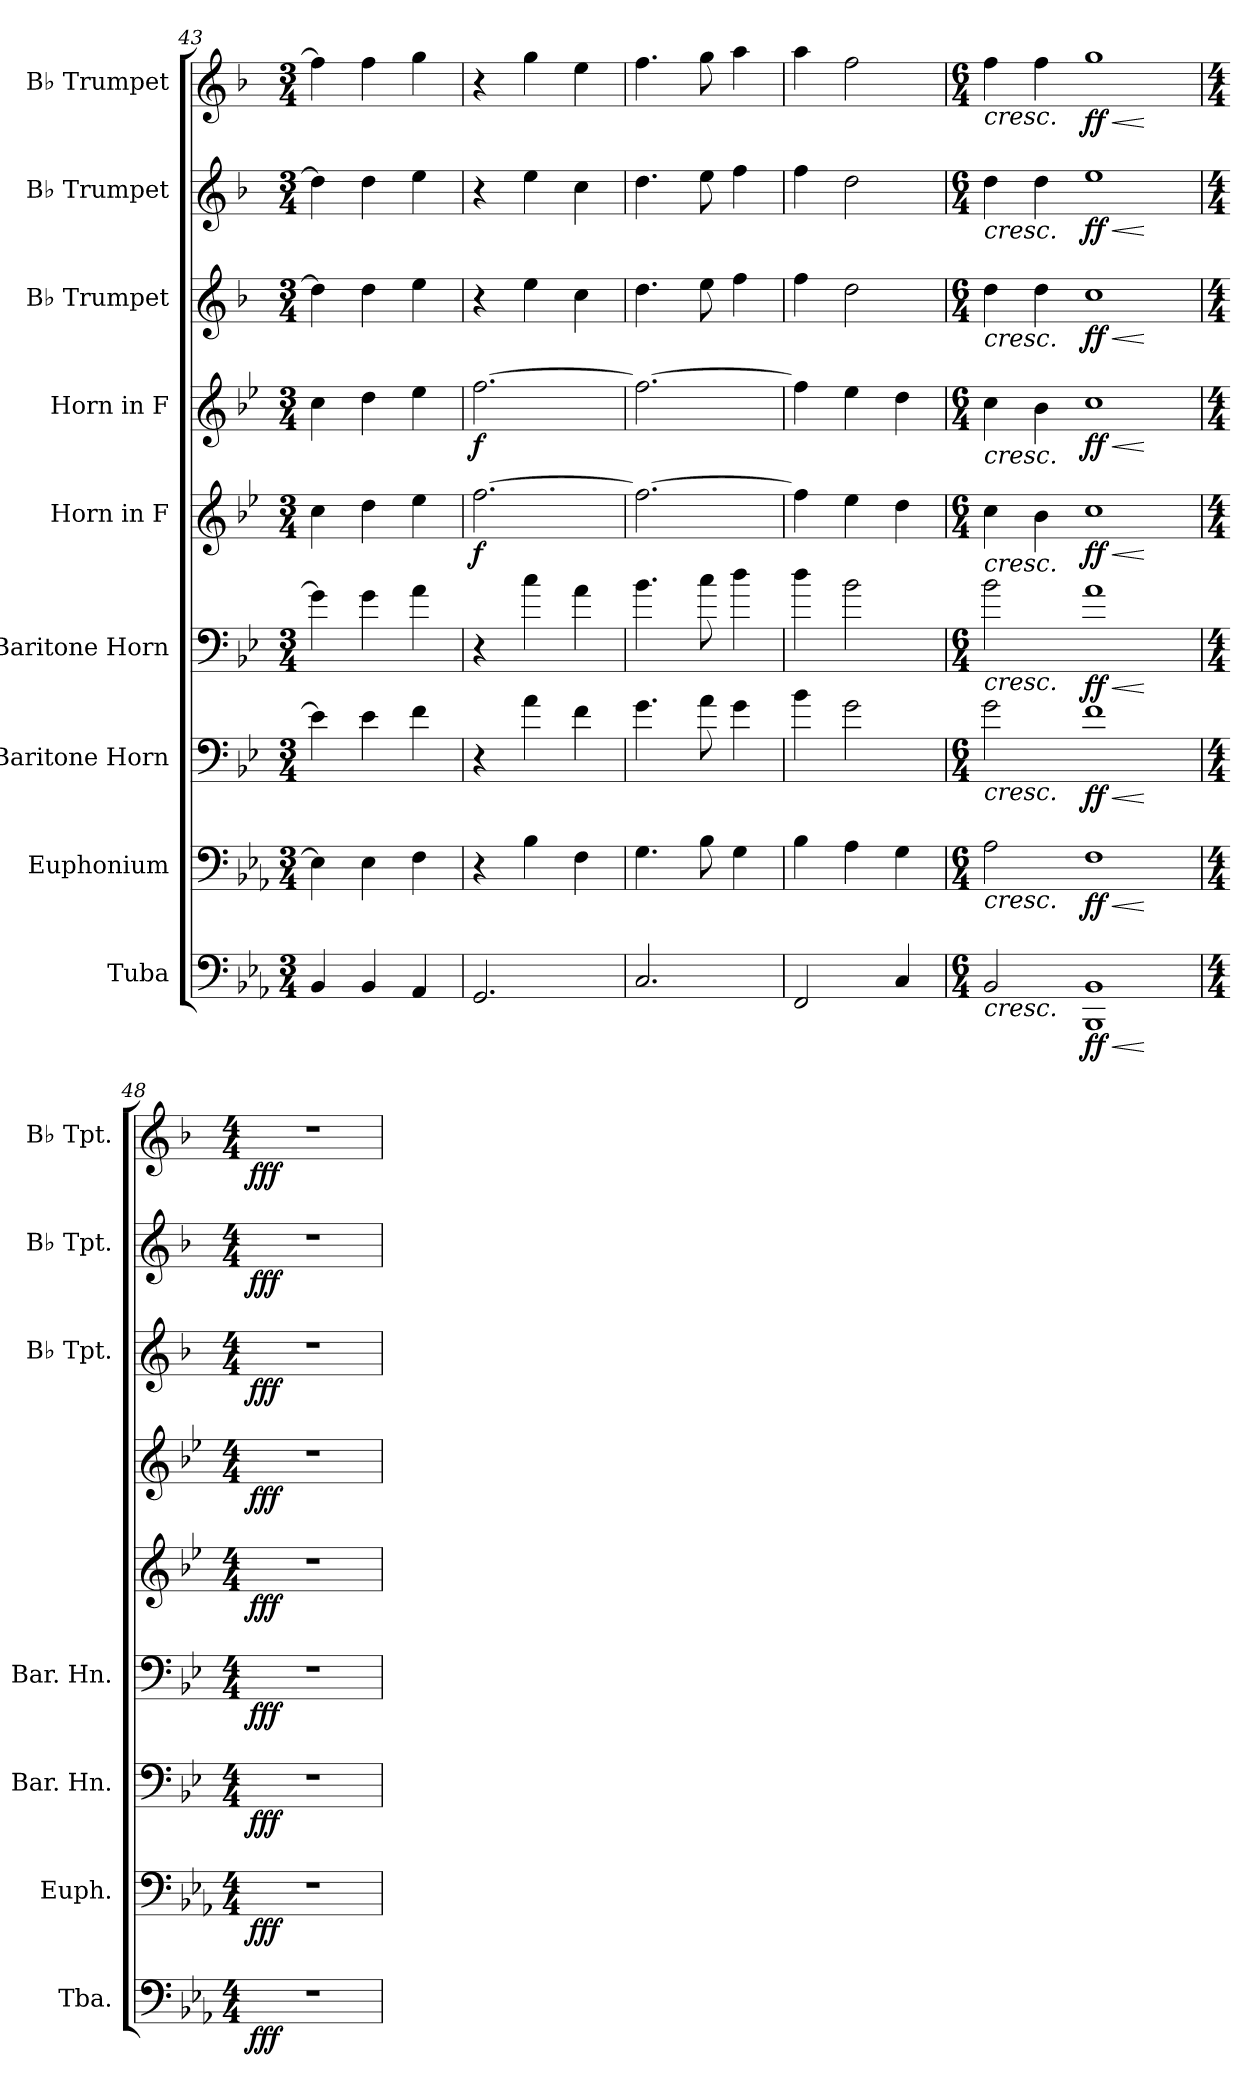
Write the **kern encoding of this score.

**kern	**dynam	**kern	**dynam	**kern	**dynam	**kern	**dynam	**kern	**dynam	**kern	**dynam	**kern	**dynam	**kern	**dynam	**kern	**dynam
*part9	*part9	*part8	*part8	*part7	*part7	*part6	*part6	*part5	*part5	*part4	*part4	*part3	*part3	*part2	*part2	*part1	*part1
*staff9	*staff9	*staff8	*staff8	*staff7	*staff7	*staff6	*staff6	*staff5	*staff5	*staff4	*staff4	*staff3	*staff3	*staff2	*staff2	*staff1	*staff1
*I"Tuba	*	*I"Euphonium	*	*I"Baritone Horn	*	*I"Baritone Horn	*	*I"Horn in F	*	*I"Horn in F	*	*I"B♭ Trumpet	*	*I"B♭ Trumpet	*	*I"B♭ Trumpet	*
*I'Tba.	*	*I'Euph.	*	*I'Bar. Hn.	*	*I'Bar. Hn.	*	*	*	*	*	*I'B♭ Tpt.	*	*I'B♭ Tpt.	*	*I'B♭ Tpt.	*
!!LO:PB:g=z
*clefF4	*	*clefF4	*	*clefF4	*	*clefF4	*	*clefG2	*	*clefG2	*	*clefG2	*	*clefG2	*	*clefG2	*
*	*	*	*	*ITrd4c7	*	*ITrd4c7	*	*ITrd4c7	*	*ITrd4c7	*	*ITrd1c2	*	*ITrd1c2	*	*ITrd1c2	*
*k[b-e-a-]	*	*k[b-e-a-]	*	*k[b-e-a-]	*	*k[b-e-a-]	*	*k[b-e-a-]	*	*k[b-e-a-]	*	*k[b-e-a-]	*	*k[b-e-a-]	*	*k[b-e-a-]	*
*M3/4	*	*M3/4	*	*M3/4	*	*M3/4	*	*M3/4	*	*M3/4	*	*M3/4	*	*M3/4	*	*M3/4	*
=43	=43	=43	=43	=43	=43	=43	=43	=43	=43	=43	=43	=43	=43	=43	=43	=43	=43
4BB-/	.	4E-\]	.	4A-\]	.	4c\]	.	4f\	.	4f\	.	4cc\]	.	4cc\]	.	4ee-\]	.
4BB-/	.	4E-\	.	4A-\	.	4c\	.	4g\	.	4g\	.	4cc\	.	4cc\	.	4ee-\	.
4AA-/	.	4F\	.	4B-\	.	4d\	.	4a-\	.	4a-\	.	4dd\	.	4dd\	.	4ff\	.
=44	=44	=44	=44	=44	=44	=44	=44	=44	=44	=44	=44	=44	=44	=44	=44	=44	=44
!	!	!	!	!	!	!	!	!	!LO:DY:b	!	!LO:DY:b	!	!	!	!	!	!
2.GG/	.	4r	.	4r	.	4r	.	[2.b-\	f	[2.b-\	f	4r	.	4r	.	4r	.
.	.	4B-\	.	4d\	.	4f\	.	.	.	.	.	4dd\	.	4dd\	.	4ff\	.
.	.	4F\	.	4B-\	.	4d\	.	.	.	.	.	4b-\	.	4b-\	.	4dd\	.
=45	=45	=45	=45	=45	=45	=45	=45	=45	=45	=45	=45	=45	=45	=45	=45	=45	=45
2.C/	.	4.G\	.	4.c\	.	4.e-\	.	2.b-\_	.	2.b-\_	.	4.cc\	.	4.cc\	.	4.ee-\	.
.	.	8B-\	.	8d\	.	8f\	.	.	.	.	.	8dd\	.	8dd\	.	8ff\	.
.	.	4G\	.	4c\	.	4g\	.	.	.	.	.	4ee-\	.	4ee-\	.	4gg\	.
=46	=46	=46	=46	=46	=46	=46	=46	=46	=46	=46	=46	=46	=46	=46	=46	=46	=46
2FF/	.	4B-\	.	4e-\	.	4g\	.	4b-\]	.	4b-\]	.	4ee-\	.	4ee-\	.	4gg\	.
.	.	4A-\	.	2c\	.	2e-\	.	4a-\	.	4a-\	.	2cc\	.	2cc\	.	2ee-\	.
4C/	.	4G\	.	.	.	.	.	4g\	.	4g\	.	.	.	.	.	.	.
=47	=47	=47	=47	=47	=47	=47	=47	=47	=47	=47	=47	=47	=47	=47	=47	=47	=47
*M6/4	*	*M6/4	*	*M6/4	*	*M6/4	*	*M6/4	*	*M6/4	*	*M6/4	*	*M6/4	*	*M6/4	*
*	*	*	*	*	*	*	*	*	*	*	*	*	*	*	*	*MM80	*
!	!	!	!	!	!	!	!	!	!	!	!	!	!	!	!	!LO:TX:b:i:t=cresc.	!
!	!	!	!	!	!	!	!	!	!	!	!	!	!	!LO:TX:b:i:t=cresc.	!	!	!
!	!	!	!	!	!	!	!	!	!	!	!	!LO:TX:b:i:t=cresc.	!	!	!	!	!
!	!	!	!	!	!	!	!	!	!	!LO:TX:b:i:t=cresc.	!	!	!	!	!	!	!
!	!	!	!	!	!	!	!	!LO:TX:b:i:t=cresc.	!	!	!	!	!	!	!	!	!
!	!	!	!	!	!	!LO:TX:b:i:t=cresc.	!	!	!	!	!	!	!	!	!	!	!
!	!	!	!	!LO:TX:b:i:t=cresc.	!	!	!	!	!	!	!	!	!	!	!	!	!
!	!	!LO:TX:b:i:t=cresc.	!	!	!	!	!	!	!	!	!	!	!	!	!	!	!
!LO:TX:b:i:t=cresc.	!	!	!	!	!	!	!	!	!	!	!	!	!	!	!	!	!
2BB-/	.	2A-\	.	2c\	.	2e-\	.	4f\	.	4f\	.	4cc\	.	4cc\	.	4ee-\	.
*	*	*	*	*	*	*	*	*	*	*	*	*	*	*	*	*MM70	*
.	.	.	.	.	.	.	.	4e-\	.	4e-\	.	4cc\	.	4cc\	.	4ee-\	.
*	*	*	*	*	*	*	*	*	*	*	*	*	*	*	*	*MM65	*
!	!LO:HP:b	!	!LO:HP:b	!	!LO:HP:b	!	!LO:HP:b	!	!LO:HP:b	!	!LO:HP:b	!	!LO:HP:b	!	!LO:HP:b	!	!LO:HP:b
!	!LO:DY:n=1:b	!	!LO:DY:n=1:b	!	!LO:DY:n=1:b	!	!LO:DY:n=1:b	!	!LO:DY:n=1:b	!	!LO:DY:n=1:b	!	!LO:DY:n=1:b	!	!LO:DY:n=1:b	!	!LO:DY:n=1:b
1BBB- 1BB-	< ff	1F	< ff	1B-	< ff	1d	< ff	1f	< ff	1f	< ff	1b-	< ff	1dd	< ff	1ff	< ff
.	[	.	[	.	[	.	[	.	[	.	[	.	[	.	[	.	[
=48	=48	=48	=48	=48	=48	=48	=48	=48	=48	=48	=48	=48	=48	=48	=48	=48	=48
*M4/4	*	*M4/4	*	*M4/4	*	*M4/4	*	*M4/4	*	*M4/4	*	*M4/4	*	*M4/4	*	*M4/4	*
*	*	*	*	*	*	*	*	*	*	*	*	*	*	*	*	*MM80	*
!	!LO:DY:b	!	!LO:DY:b	!	!LO:DY:b	!	!LO:DY:b	!	!LO:DY:b	!	!LO:DY:b	!	!LO:DY:b	!	!LO:DY:b	!	!LO:DY:b
1r	fff	1r	fff	1r	fff	1r	fff	1r	fff	1r	fff	1r	fff	1r	fff	1r	fff
=	=	=	=	=	=	=	=	=	=	=	=	=	=	=	=	=	=
*-	*-	*-	*-	*-	*-	*-	*-	*-	*-	*-	*-	*-	*-	*-	*-	*-	*-
